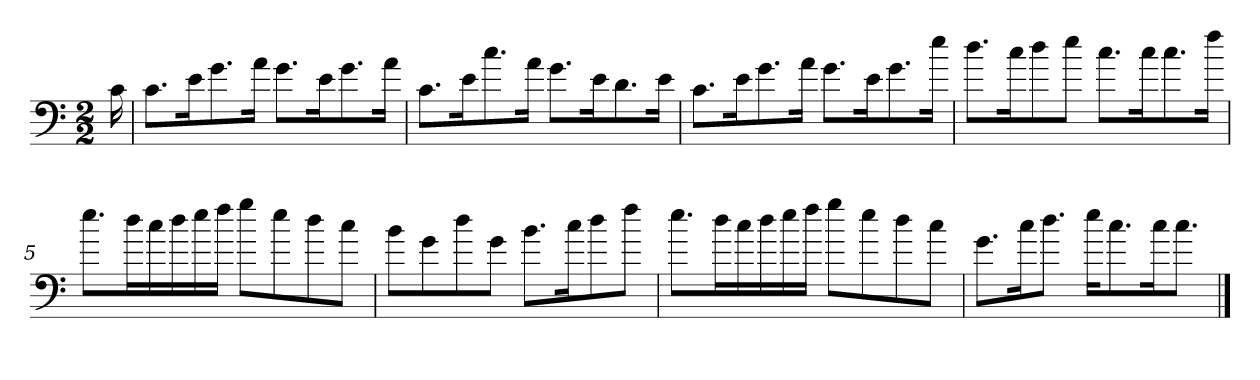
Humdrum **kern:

**kern
*part1
*staff1
*clefF4
*k[]
*C:
*M2/2
=
16c
=1
8.c\L
16e\K
8.g\
16a\Jk
8.g\L
16e\K
8.g\
16a\Jk
=2
8.c\L
16e\K
8.cc\
16a\Jk
8.g\L
16e\K
8.d\
16e\Jk
=3
8.c\L
16e\K
8.g\
16a\Jk
8.g\L
16e\K
8.g\
16ee\Jk
=4
8.dd\L
16cc\K
8dd\
8ee\J
8.cc\L
16cc\K
8.cc\
16ff\Jk
=5
8.ee\L
16dd\L
16cc\
16dd\
16ee\
16ff\JJ
8gg\L
8ee\
8dd\
8cc\J
=6
8b\L
8g\
8dd\
8g\J
8.b\L
16cc\K
8dd\
8ff\J
=7
8.ee\L
16dd\L
16cc\
16dd\
16ee\
16ff\JJ
8gg\L
8ee\
8dd\
8cc\J
=8
8.g\L
16cc\K
8.dd\J
16ee\KL
8.cc\
16cc\K
8.cc\J
==
*-
